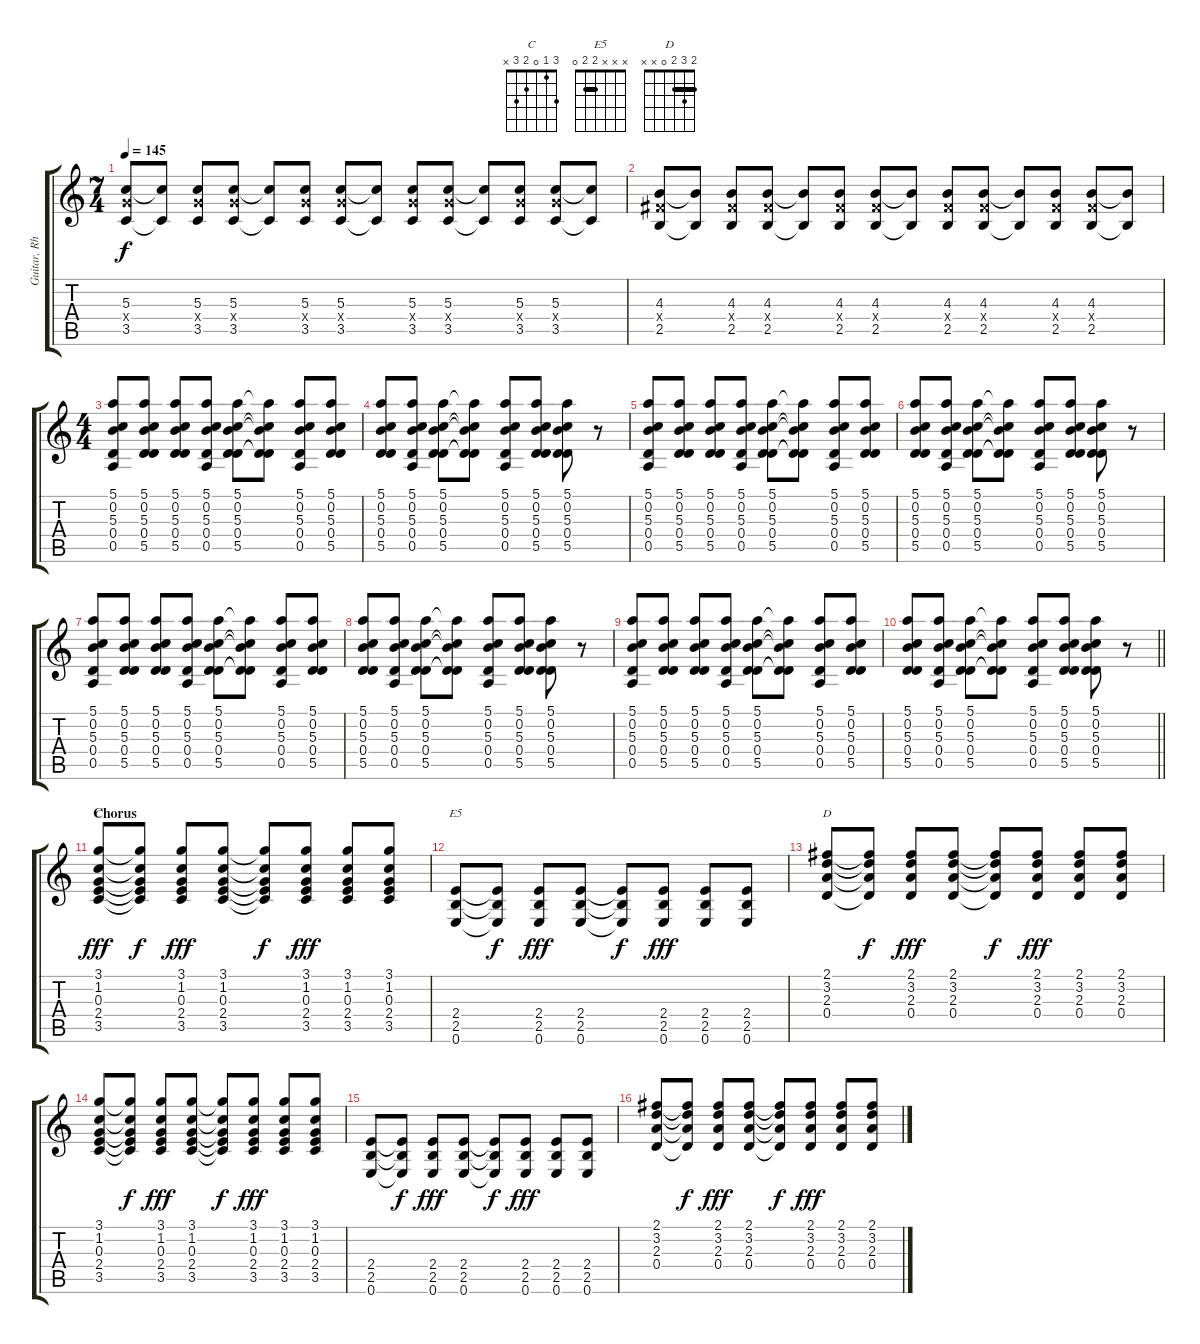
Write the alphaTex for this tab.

\track ("Guitar, Rhythm" "Guitar, Rh") {instrument overdrivenguitar}
\staff {score tabs}
\tuning (E4 B3 G3 D3 A2 E2) {hide}
\chord ("C" 3 1 0 2 3 x)
\chord ("E5" x x x 2 2 0) {barre 2}
\chord ("D" 2 3 2 0 x x) {barre 2}
\ts (7 4)
\tempo 145
\clef g2
\ks c
(5.3 5.4{x} 3.5).8{dy f} (5.3{t} 3.5{t}).8 (5.3 5.4{x} 3.5).8 (5.3 5.4{x} 3.5).8 (5.3{t} 3.5{t}).8 (5.3 5.4{x} 3.5).8 (5.3 5.4{x} 3.5).8 (5.3{t} 3.5{t}).8 (5.3 5.4{x} 3.5).8 (5.3 5.4{x} 3.5).8 (5.3{t} 3.5{t}).8 (5.3 5.4{x} 3.5).8 (5.3 5.4{x} 3.5).8 (5.3{t} 3.5{t}).8 |
(4.3 4.4{x} 2.5).8 (4.3{t} 2.5{t}).8 (4.3 4.4{x} 2.5).8 (4.3 4.4{x} 2.5).8 (4.3{t} 2.5{t}).8 (4.3 4.4{x} 2.5).8 (4.3 4.4{x} 2.5).8 (4.3{t} 2.5{t}).8 (4.3 4.4{x} 2.5).8 (4.3 4.4{x} 2.5).8 (4.3{t} 2.5{t}).8 (4.3 4.4{x} 2.5).8 (4.3 4.4{x} 2.5).8 (4.3{t} 2.5{t}).8 |
\ts (4 4)
(5.1 0.2 5.3 0.4 0.5).8 (5.1 0.2 5.3 0.4 5.5).8 (5.1 0.2 5.3 0.4 5.5).8 (5.1 0.2 5.3 0.4 0.5).8 (5.1 0.2 5.3 0.4 5.5).8 (5.1{t} 0.2{t} 5.3{t} 0.4{t} 5.5{t}).8 (5.1 0.2 5.3 0.4 0.5).8 (5.1 0.2 5.3 0.4 5.5).8 |
(5.1 0.2 5.3 0.4 5.5).8 (5.1 0.2 5.3 0.4 0.5).8 (5.1 0.2 5.3 0.4 5.5).8 (5.1{t} 0.2{t} 5.3{t} 0.4{t} 5.5{t}).8 (5.1 0.2 5.3 0.4 0.5).8 (5.1 0.2 5.3 0.4 5.5).8 (5.1 0.2 5.3 0.4 5.5).8 r.8 |
(5.1 0.2 5.3 0.4 0.5).8 (5.1 0.2 5.3 0.4 5.5).8 (5.1 0.2 5.3 0.4 5.5).8 (5.1 0.2 5.3 0.4 0.5).8 (5.1 0.2 5.3 0.4 5.5).8 (5.1{t} 0.2{t} 5.3{t} 0.4{t} 5.5{t}).8 (5.1 0.2 5.3 0.4 0.5).8 (5.1 0.2 5.3 0.4 5.5).8 |
(5.1 0.2 5.3 0.4 5.5).8 (5.1 0.2 5.3 0.4 0.5).8 (5.1 0.2 5.3 0.4 5.5).8 (5.1{t} 0.2{t} 5.3{t} 0.4{t} 5.5{t}).8 (5.1 0.2 5.3 0.4 0.5).8 (5.1 0.2 5.3 0.4 5.5).8 (5.1 0.2 5.3 0.4 5.5).8 r.8 |
(5.1 0.2 5.3 0.4 0.5).8 (5.1 0.2 5.3 0.4 5.5).8 (5.1 0.2 5.3 0.4 5.5).8 (5.1 0.2 5.3 0.4 0.5).8 (5.1 0.2 5.3 0.4 5.5).8 (5.1{t} 0.2{t} 5.3{t} 0.4{t} 5.5{t}).8 (5.1 0.2 5.3 0.4 0.5).8 (5.1 0.2 5.3 0.4 5.5).8 |
(5.1 0.2 5.3 0.4 5.5).8 (5.1 0.2 5.3 0.4 0.5).8 (5.1 0.2 5.3 0.4 5.5).8 (5.1{t} 0.2{t} 5.3{t} 0.4{t} 5.5{t}).8 (5.1 0.2 5.3 0.4 0.5).8 (5.1 0.2 5.3 0.4 5.5).8 (5.1 0.2 5.3 0.4 5.5).8 r.8 |
(5.1 0.2 5.3 0.4 0.5).8 (5.1 0.2 5.3 0.4 5.5).8 (5.1 0.2 5.3 0.4 5.5).8 (5.1 0.2 5.3 0.4 0.5).8 (5.1 0.2 5.3 0.4 5.5).8 (5.1{t} 0.2{t} 5.3{t} 0.4{t} 5.5{t}).8 (5.1 0.2 5.3 0.4 0.5).8 (5.1 0.2 5.3 0.4 5.5).8 |
\barLineRight lightlight
(5.1 0.2 5.3 0.4 5.5).8 (5.1 0.2 5.3 0.4 0.5).8 (5.1 0.2 5.3 0.4 5.5).8 (5.1{t} 0.2{t} 5.3{t} 0.4{t} 5.5{t}).8 (5.1 0.2 5.3 0.4 0.5).8 (5.1 0.2 5.3 0.4 5.5).8 (5.1 0.2 5.3 0.4 5.5).8 r.8 |
\section ("" "Chorus")
(3.1 1.2 0.3 2.4 3.5).8{ch "C" dy fff} (3.1{t} 1.2{t} 0.3{t} 2.4{t} 3.5{t}).8{dy f} (3.1 1.2 0.3 2.4 3.5).8{dy fff} (3.1 1.2 0.3 2.4 3.5).8 (3.1{t} 1.2{t} 0.3{t} 2.4{t} 3.5{t}).8{dy f} (3.1 1.2 0.3 2.4 3.5).8{dy fff} (3.1 1.2 0.3 2.4 3.5).8 (3.1 1.2 0.3 2.4 3.5).8 |
(2.4 2.5 0.6).8{ch "E5"} (2.4{t} 2.5{t} 0.6{t}).8{dy f} (2.4 2.5 0.6).8{dy fff} (2.4 2.5 0.6).8 (2.4{t} 2.5{t} 0.6{t}).8{dy f} (2.4 2.5 0.6).8{dy fff} (2.4 2.5 0.6).8 (2.4 2.5 0.6).8 |
(2.1 3.2 2.3 0.4).8{ch "D"} (2.1{t} 3.2{t} 2.3{t} 0.4{t}).8{dy f} (2.1 3.2 2.3 0.4).8{dy fff} (2.1 3.2 2.3 0.4).8 (2.1{t} 3.2{t} 2.3{t} 0.4{t}).8{dy f} (2.1 3.2 2.3 0.4).8{dy fff} (2.1 3.2 2.3 0.4).8 (2.1 3.2 2.3 0.4).8 |
(3.1 1.2 0.3 2.4 3.5).8 (3.1{t} 1.2{t} 0.3{t} 2.4{t} 3.5{t}).8{dy f} (3.1 1.2 0.3 2.4 3.5).8{dy fff} (3.1 1.2 0.3 2.4 3.5).8 (3.1{t} 1.2{t} 0.3{t} 2.4{t} 3.5{t}).8{dy f} (3.1 1.2 0.3 2.4 3.5).8{dy fff} (3.1 1.2 0.3 2.4 3.5).8 (3.1 1.2 0.3 2.4 3.5).8 |
(2.4 2.5 0.6).8 (2.4{t} 2.5{t} 0.6{t}).8{dy f} (2.4 2.5 0.6).8{dy fff} (2.4 2.5 0.6).8 (2.4{t} 2.5{t} 0.6{t}).8{dy f} (2.4 2.5 0.6).8{dy fff} (2.4 2.5 0.6).8 (2.4 2.5 0.6).8 |
(2.1 3.2 2.3 0.4).8 (2.1{t} 3.2{t} 2.3{t} 0.4{t}).8{dy f} (2.1 3.2 2.3 0.4).8{dy fff} (2.1 3.2 2.3 0.4).8 (2.1{t} 3.2{t} 2.3{t} 0.4{t}).8{dy f} (2.1 3.2 2.3 0.4).8{dy fff} (2.1 3.2 2.3 0.4).8 (2.1 3.2 2.3 0.4).8
